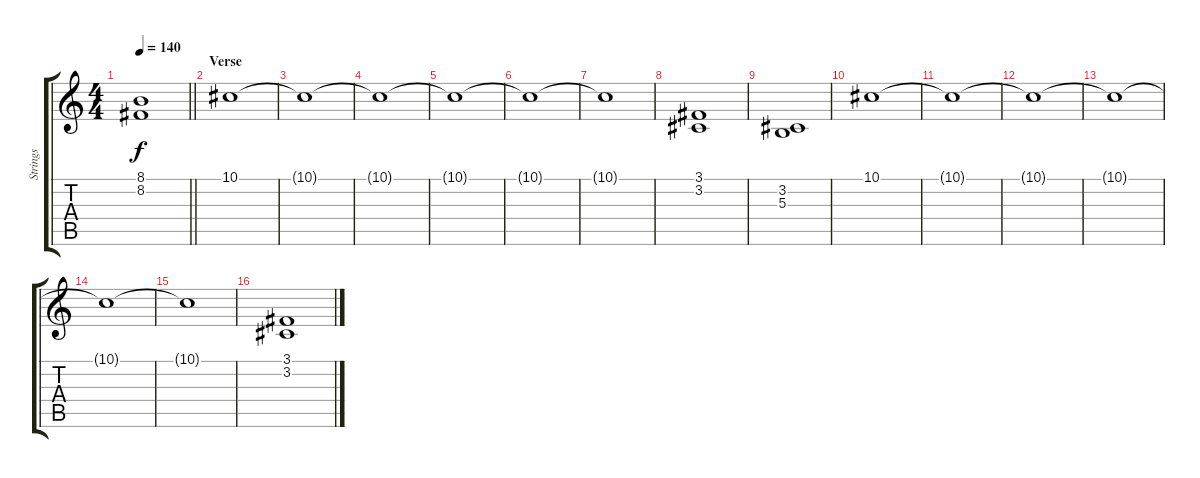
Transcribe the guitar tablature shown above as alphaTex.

\track ("Strings" "Strings") {instrument stringensemble1}
\staff {score tabs}
\tuning (Eb4 Bb3 Gb3 Db3 Ab2 Eb2) {hide}
\ts (4 4)
\tempo 140
\clef g2
\barLineRight lightlight
\ks c
(8.1 8.2).1{dy f} |
\section ("" "Verse")
10.1.1 |
10.1{t}.1 |
10.1{t}.1 |
10.1{t}.1 |
10.1{t}.1 |
10.1{t}.1 |
(3.1 3.2).1 |
(3.2 5.3).1 |
10.1.1 |
10.1{t}.1 |
10.1{t}.1 |
10.1{t}.1 |
10.1{t}.1 |
10.1{t}.1 |
(3.1 3.2).1
